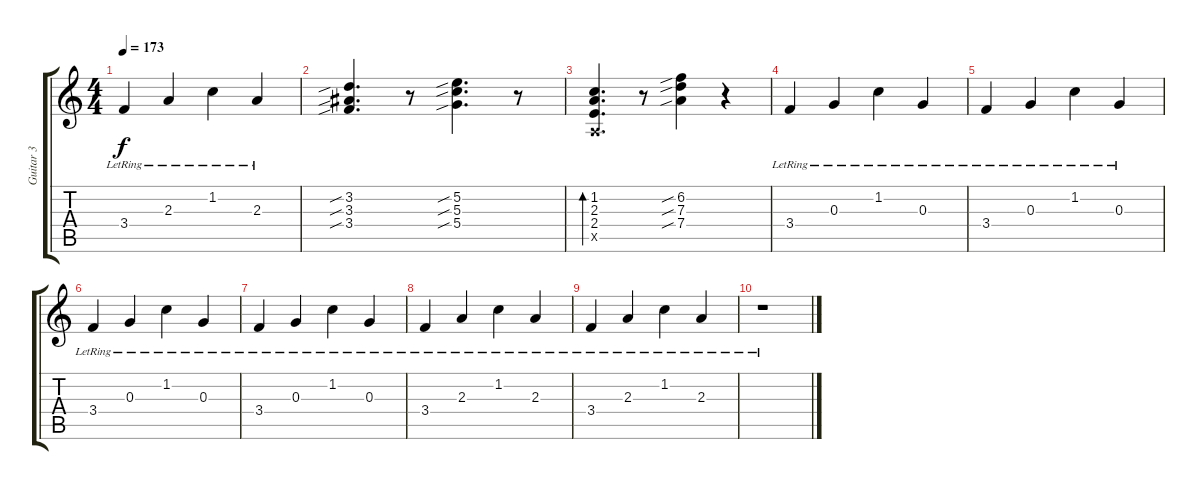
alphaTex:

\track ("Guitar 3" "Guitar 3") {instrument acousticguitarsteel}
\staff {score tabs}
\tuning (E4 B3 G3 D3 A2 E2) {hide}
\ts (4 4)
\tempo 173
\clef g2
\ks c
3.4{lr}.4{dy f} 2.3{lr}.4 1.2{lr}.4 2.3{lr}.4 |
(3.2{sib} 3.3{sib} 3.4{sib}).4{d} r.8 (5.2{sib} 5.3{sib} 5.4{sib}).4{d} r.8 |
(1.2 2.3 2.4 0.5{x}).4{d bd 240} r.8 (6.2{sib} 7.3{sib} 7.4{sib}).4 r.4 |
3.4{lr}.4 0.3{lr}.4 1.2{lr}.4 0.3{lr}.4 |
3.4{lr}.4 0.3{lr}.4 1.2{lr}.4 0.3{lr}.4 |
3.4{lr}.4 0.3{lr}.4 1.2{lr}.4 0.3{lr}.4 |
3.4{lr}.4 0.3{lr}.4 1.2{lr}.4 0.3{lr}.4 |
3.4{lr}.4 2.3{lr}.4 1.2{lr}.4 2.3{lr}.4 |
3.4{lr}.4 2.3{lr}.4 1.2{lr}.4 2.3{lr}.4 |
r.1
